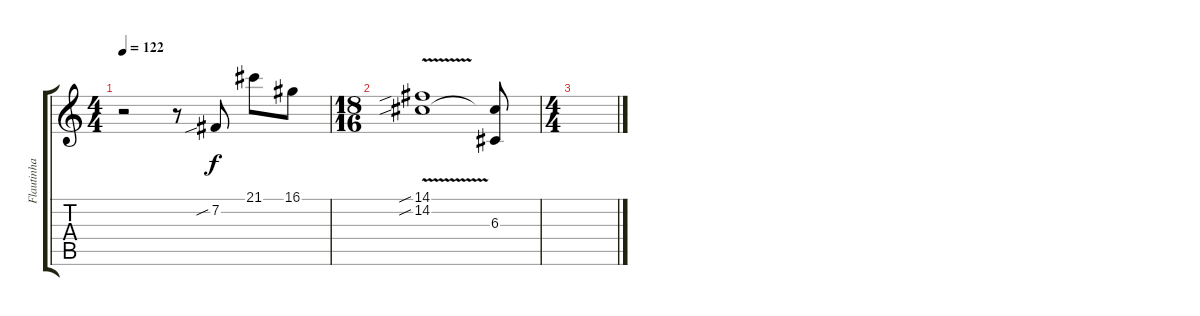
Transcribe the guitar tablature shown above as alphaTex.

\track ("Flautinha" "Flautinha") {instrument harmonica}
\staff {score tabs}
\tuning (E4 B3 G3 D3 A2 E2) {hide}
\ts (4 4)
\tempo 122
\clef g2
\ks c
r.2{dy f} r.8 7.2{sib}.8 21.1.8 16.1.8 |
\ts (18 16)
(14.1{v sib} 14.2{sib}).1 (14.2{t} 6.3).8 |
\ts (4 4)
